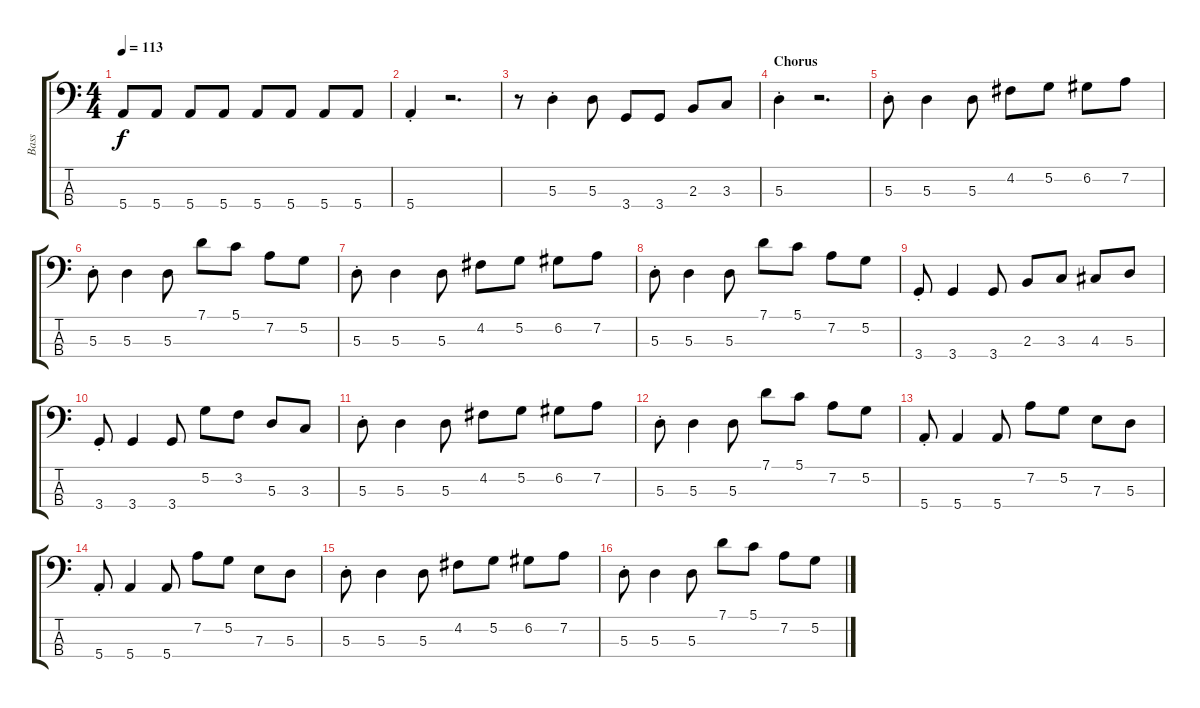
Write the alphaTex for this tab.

\track ("Bass" "Bass") {instrument electricbasspick}
\staff {score tabs}
\tuning (G2 D2 A1 E1) {hide}
\ts (4 4)
\tempo 113
\clef f4
\ks c
5.4.8{dy f} 5.4.8 5.4.8 5.4.8 5.4.8 5.4.8 5.4.8 5.4.8 |
5.4{st}.4 r.2{d} |
r.8 5.3{st}.4 5.3.8 3.4.8 3.4.8 2.3.8 3.3.8 |
\section ("" "Chorus")
5.3{st}.4 r.2{d} |
5.3{st}.8 5.3.4 5.3.8 4.2.8 5.2.8 6.2.8 7.2.8 |
5.3{st}.8 5.3.4 5.3.8 7.1.8 5.1.8 7.2.8 5.2.8 |
5.3{st}.8 5.3.4 5.3.8 4.2.8 5.2.8 6.2.8 7.2.8 |
5.3{st}.8 5.3.4 5.3.8 7.1.8 5.1.8 7.2.8 5.2.8 |
3.4{st}.8 3.4.4 3.4.8 2.3.8 3.3.8 4.3.8 5.3.8 |
3.4{st}.8 3.4.4 3.4.8 5.2.8 3.2.8 5.3.8 3.3.8 |
5.3{st}.8 5.3.4 5.3.8 4.2.8 5.2.8 6.2.8 7.2.8 |
5.3{st}.8 5.3.4 5.3.8 7.1.8 5.1.8 7.2.8 5.2.8 |
5.4{st}.8 5.4.4 5.4.8 7.2.8 5.2.8 7.3.8 5.3.8 |
5.4{st}.8 5.4.4 5.4.8 7.2.8 5.2.8 7.3.8 5.3.8 |
5.3{st}.8 5.3.4 5.3.8 4.2.8 5.2.8 6.2.8 7.2.8 |
5.3{st}.8 5.3.4 5.3.8 7.1.8 5.1.8 7.2.8 5.2.8
